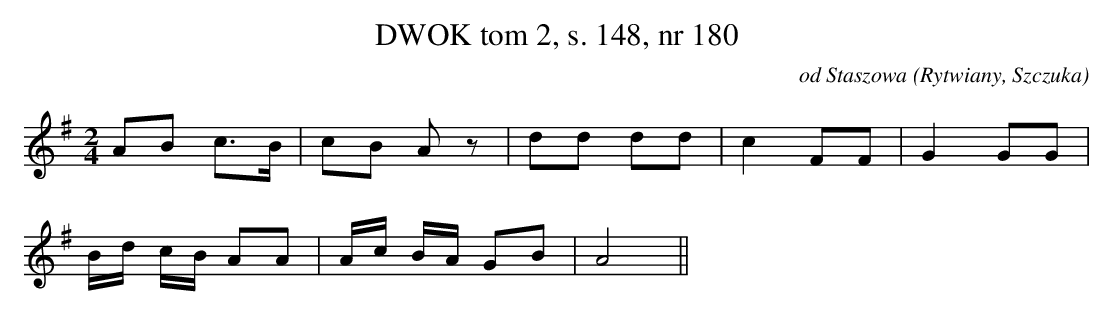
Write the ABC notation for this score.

X:1
T: DWOK tom 2, s. 148, nr 180
O: od Staszowa (Rytwiany, Szczuka)
L: 1/16
M: 2/4
K: G
A2B2 c3B | c2B2 A2 z2 | d2d2 d2d2 | c4 F2F2 | G4 G2G2 |
Bd cB A2A2 | Ac BA G2B2 | A8 ||
